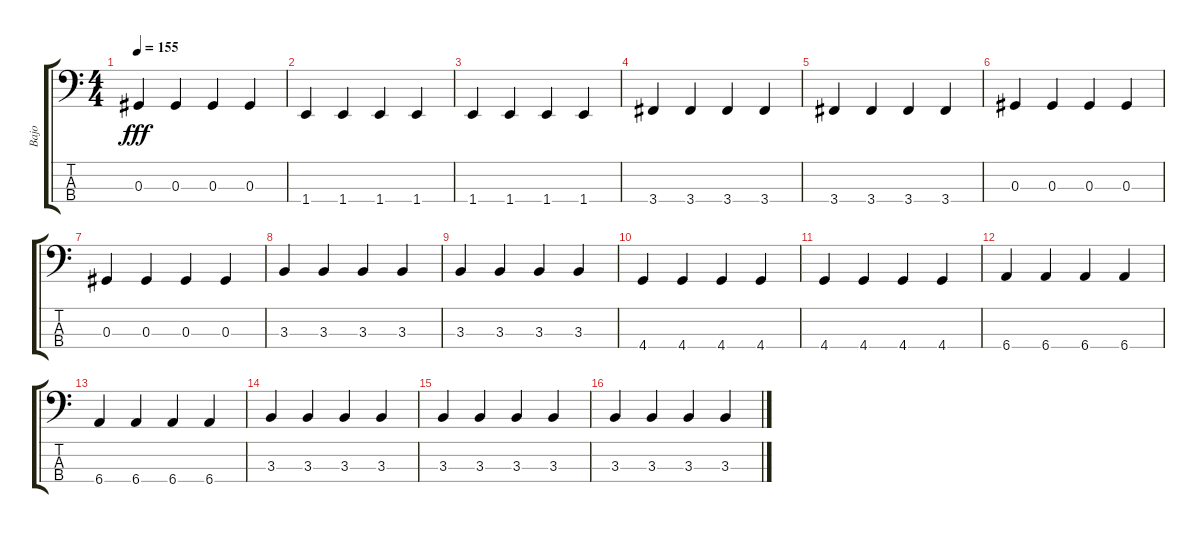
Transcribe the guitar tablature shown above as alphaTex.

\track ("Bajo" "Bajo") {instrument electricbassfinger}
\staff {score tabs}
\tuning (Gb2 Db2 Ab1 Eb1) {hide}
\ts (4 4)
\tempo 155
\clef f4
\ks c
0.3.4{dy fff} 0.3.4 0.3.4 0.3.4 |
1.4.4 1.4.4 1.4.4 1.4.4 |
1.4.4 1.4.4 1.4.4 1.4.4 |
3.4.4 3.4.4 3.4.4 3.4.4 |
3.4.4 3.4.4 3.4.4 3.4.4 |
0.3.4 0.3.4 0.3.4 0.3.4 |
0.3.4 0.3.4 0.3.4 0.3.4 |
3.3.4 3.3.4 3.3.4 3.3.4 |
3.3.4 3.3.4 3.3.4 3.3.4 |
4.4.4 4.4.4 4.4.4 4.4.4 |
4.4.4 4.4.4 4.4.4 4.4.4 |
6.4.4 6.4.4 6.4.4 6.4.4 |
6.4.4 6.4.4 6.4.4 6.4.4 |
3.3.4 3.3.4 3.3.4 3.3.4 |
3.3.4 3.3.4 3.3.4 3.3.4 |
3.3.4 3.3.4 3.3.4 3.3.4
